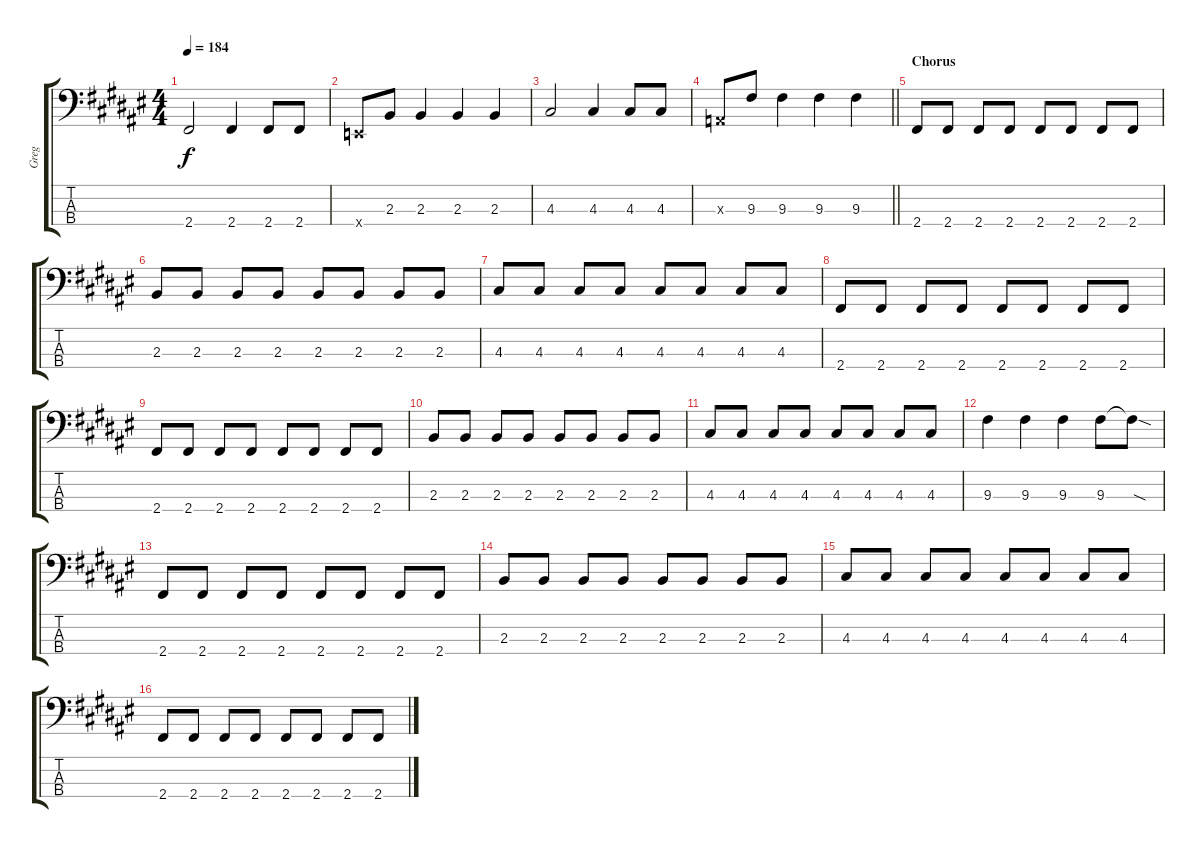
\track ("Greg" "Greg") {instrument electricbasspick}
\staff {score tabs}
\tuning (G2 D2 A1 E1) {hide}
\ts (4 4)
\tempo 184
\clef f4
\ks f#
2.4.2{dy f} 2.4.4 2.4.8 2.4.8 |
0.4{x}.8 2.3.8 2.3.4 2.3.4 2.3.4 |
4.3.2 4.3.4 4.3.8 4.3.8 |
\barLineRight lightlight
0.3{x}.8 9.3.8 9.3.4 9.3.4 9.3.4 |
\section ("" "Chorus")
2.4.8 2.4.8 2.4.8 2.4.8 2.4.8 2.4.8 2.4.8 2.4.8 |
2.3.8 2.3.8 2.3.8 2.3.8 2.3.8 2.3.8 2.3.8 2.3.8 |
4.3.8 4.3.8 4.3.8 4.3.8 4.3.8 4.3.8 4.3.8 4.3.8 |
2.4.8 2.4.8 2.4.8 2.4.8 2.4.8 2.4.8 2.4.8 2.4.8 |
2.4.8 2.4.8 2.4.8 2.4.8 2.4.8 2.4.8 2.4.8 2.4.8 |
2.3.8 2.3.8 2.3.8 2.3.8 2.3.8 2.3.8 2.3.8 2.3.8 |
4.3.8 4.3.8 4.3.8 4.3.8 4.3.8 4.3.8 4.3.8 4.3.8 |
9.3.4 9.3.4 9.3.4 9.3.8 9.3{sod t}.8 |
2.4.8 2.4.8 2.4.8 2.4.8 2.4.8 2.4.8 2.4.8 2.4.8 |
2.3.8 2.3.8 2.3.8 2.3.8 2.3.8 2.3.8 2.3.8 2.3.8 |
4.3.8 4.3.8 4.3.8 4.3.8 4.3.8 4.3.8 4.3.8 4.3.8 |
2.4.8 2.4.8 2.4.8 2.4.8 2.4.8 2.4.8 2.4.8 2.4.8
